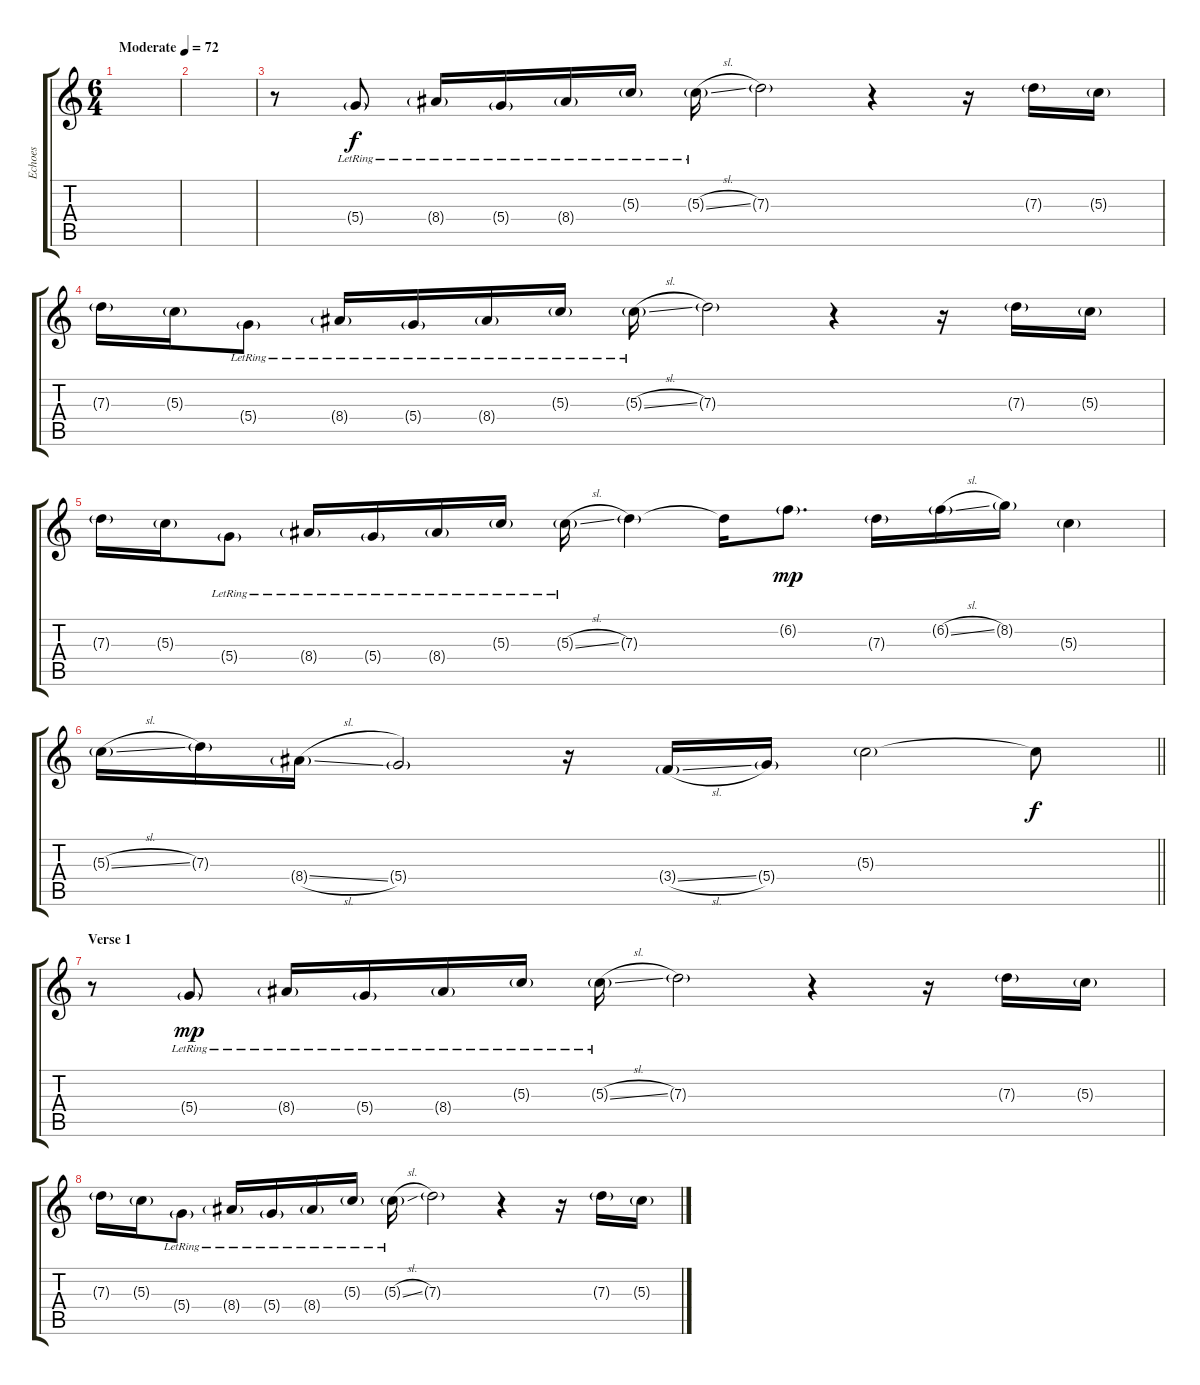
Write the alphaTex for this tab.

\track ("Echoes" "Echoes") {instrument electricguitarjazz}
\staff {score tabs}
\tuning (E4 B3 G3 D3 A2 E2) {hide}
\ts (6 4)
\tempo (72 "Moderate")
\clef g2
\ks c
|
|
r.8 5.4{g lr}.8 8.4{g lr}.16 5.4{g lr}.16 8.4{g lr}.16 5.3{g lr}.16 5.3{sl g lr}.16 7.3{g}.2 r.4 r.16 7.3{g}.16 5.3{g}.16 |
7.3{g}.16 5.3{g}.16 5.4{g lr}.8 8.4{g lr}.16 5.4{g lr}.16 8.4{g lr}.16 5.3{g lr}.16 5.3{sl g lr}.16 7.3{g}.2 r.4 r.16 7.3{g}.16 5.3{g}.16 |
7.3{g}.16 5.3{g}.16 5.4{g lr}.8 8.4{g lr}.16 5.4{g lr}.16 8.4{g lr}.16 5.3{g lr}.16 5.3{sl g lr}.16 7.3{g}.4 7.3{t}.16{dy f} 6.2{g}.8{d dy mp} 7.3{g}.16 6.2{sl g}.16 8.2{g}.16 5.3{g}.4 |
\barLineRight lightlight
5.3{sl g}.16 7.3{g}.16 8.4{sl g}.16 5.4{g}.2 r.16 3.4{sl g}.16 5.4{g}.16 5.3{g}.2 5.3{t}.8{dy f} |
\section ("" "Verse 1")
r.8 5.4{g lr}.8{dy mp} 8.4{g lr}.16 5.4{g lr}.16 8.4{g lr}.16 5.3{g lr}.16 5.3{sl g lr}.16 7.3{g}.2 r.4 r.16 7.3{g}.16 5.3{g}.16 |
7.3{g}.16 5.3{g}.16 5.4{g lr}.8 8.4{g lr}.16 5.4{g lr}.16 8.4{g lr}.16 5.3{g lr}.16 5.3{sl g lr}.16 7.3{g}.2 r.4 r.16 7.3{g}.16 5.3{g}.16
